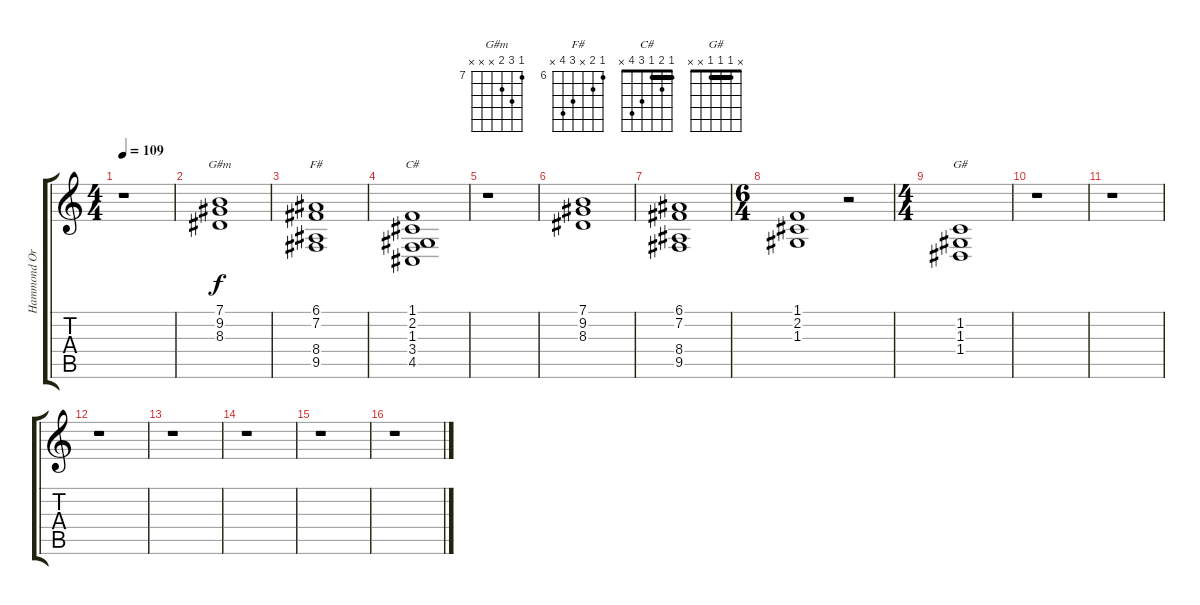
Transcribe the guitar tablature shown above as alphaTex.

\track ("Hammond Organ" "Hammond Or") {solo instrument drawbarorgan}
\staff {score tabs}
\tuning (E4 B3 G3 D3 A2 E2) {hide}
\chord ("G#m" 7 9 8 x x x) {firstfret 7}
\chord ("F#" 6 7 x 8 9 x) {firstfret 6}
\chord ("C#" 1 2 1 3 4 x) {barre 1}
\chord ("G#" x 1 1 1 x x) {barre 1}
\ts (4 4)
\tempo 109
\clef g2
\ks c
r.1{dy f} |
(7.1 9.2 8.3).1{ch "G#m"} |
(6.1 7.2 8.4 9.5).1{ch "F#"} |
(1.1 2.2 1.3 3.4 4.5).1{ch "C#"} |
r.1 |
(7.1 9.2 8.3).1 |
(6.1 7.2 8.4 9.5).1 |
\ts (6 4)
(1.1 2.2 1.3).1 r.2 |
\ts (4 4)
(1.2 1.3 1.4).1{ch "G#"} |
r.1 |
r.1 |
r.1 |
r.1 |
r.1 |
r.1 |
r.1
